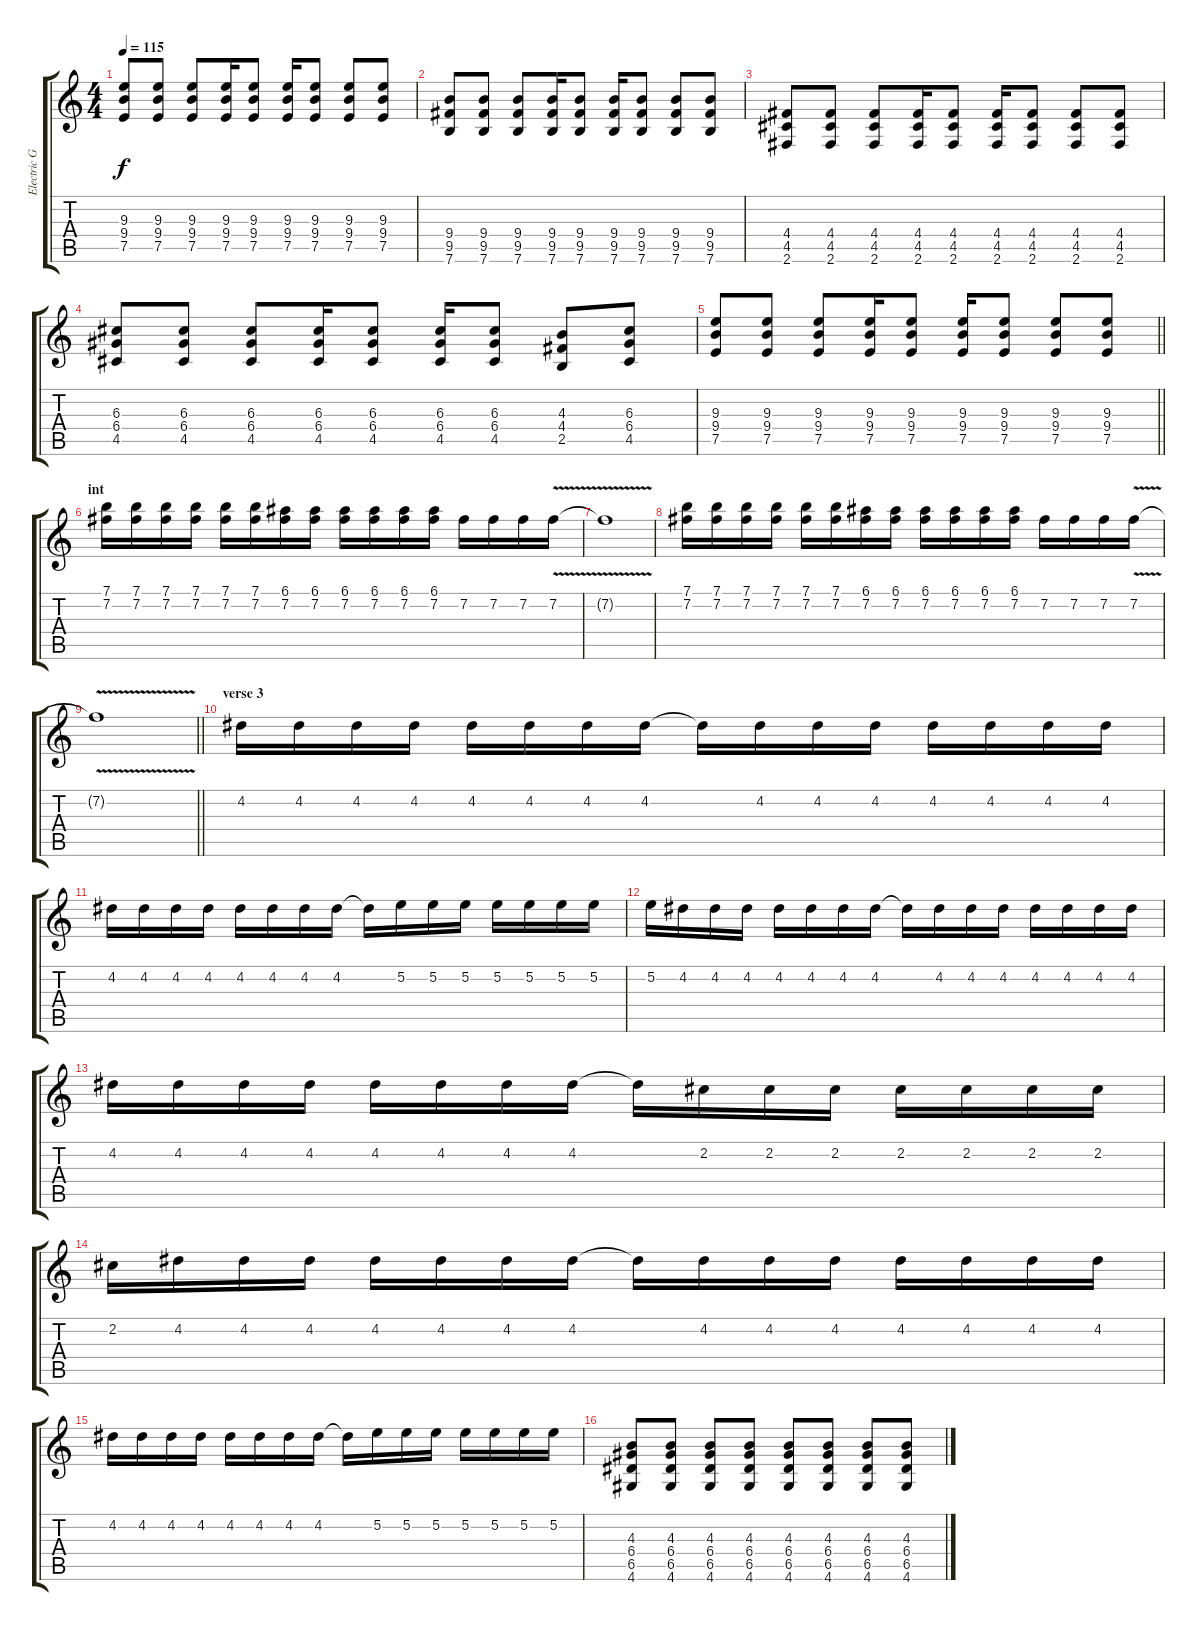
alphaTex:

\track ("Electric Guitar" "Electric G") {instrument distortionguitar}
\staff {score tabs}
\tuning (E4 B3 G3 D3 A2 E2) {hide}
\ts (4 4)
\tempo 115
\clef g2
\ks c
(9.3 9.4 7.5).8{dy f} (9.3 9.4 7.5).8 (9.3 9.4 7.5).8 (9.3 9.4 7.5).16 (9.3 9.4 7.5).8 (9.3 9.4 7.5).16 (9.3 9.4 7.5).8 (9.3 9.4 7.5).8 (9.3 9.4 7.5).8 |
(9.4 9.5 7.6).8 (9.4 9.5 7.6).8 (9.4 9.5 7.6).8 (9.4 9.5 7.6).16 (9.4 9.5 7.6).8 (9.4 9.5 7.6).16 (9.4 9.5 7.6).8 (9.4 9.5 7.6).8 (9.4 9.5 7.6).8 |
(4.4 4.5 2.6).8 (4.4 4.5 2.6).8 (4.4 4.5 2.6).8 (4.4 4.5 2.6).16 (4.4 4.5 2.6).8 (4.4 4.5 2.6).16 (4.4 4.5 2.6).8 (4.4 4.5 2.6).8 (4.4 4.5 2.6).8 |
(6.3 6.4 4.5).8 (6.3 6.4 4.5).8 (6.3 6.4 4.5).8 (6.3 6.4 4.5).16 (6.3 6.4 4.5).8 (6.3 6.4 4.5).16 (6.3 6.4 4.5).8 (4.3 4.4 2.5).8 (6.3 6.4 4.5).8 |
\barLineRight lightlight
(9.3 9.4 7.5).8 (9.3 9.4 7.5).8 (9.3 9.4 7.5).8 (9.3 9.4 7.5).16 (9.3 9.4 7.5).8 (9.3 9.4 7.5).16 (9.3 9.4 7.5).8 (9.3 9.4 7.5).8 (9.3 9.4 7.5).8 |
\section ("" "int")
(7.1 7.2).16 (7.1 7.2).16 (7.1 7.2).16 (7.1 7.2).16 (7.1 7.2).16 (7.1 7.2).16 (6.1 7.2).16 (6.1 7.2).16 (6.1 7.2).16 (6.1 7.2).16 (6.1 7.2).16 (6.1 7.2).16 7.2.16 7.2.16 7.2.16 7.2{v}.16 |
7.2{t}.1 |
(7.1 7.2).16 (7.1 7.2).16 (7.1 7.2).16 (7.1 7.2).16 (7.1 7.2).16 (7.1 7.2).16 (6.1 7.2).16 (6.1 7.2).16 (6.1 7.2).16 (6.1 7.2).16 (6.1 7.2).16 (6.1 7.2).16 7.2.16 7.2.16 7.2.16 7.2{v}.16 |
\barLineRight lightlight
7.2{t}.1 |
\section ("" "verse 3")
4.2.16 4.2.16 4.2.16 4.2.16 4.2.16 4.2.16 4.2.16 4.2.16 4.2{t}.16 4.2.16 4.2.16 4.2.16 4.2.16 4.2.16 4.2.16 4.2.16 |
4.2.16 4.2.16 4.2.16 4.2.16 4.2.16 4.2.16 4.2.16 4.2.16 4.2{t}.16 5.2.16 5.2.16 5.2.16 5.2.16 5.2.16 5.2.16 5.2.16 |
5.2.16 4.2.16 4.2.16 4.2.16 4.2.16 4.2.16 4.2.16 4.2.16 4.2{t}.16 4.2.16 4.2.16 4.2.16 4.2.16 4.2.16 4.2.16 4.2.16 |
4.2.16 4.2.16 4.2.16 4.2.16 4.2.16 4.2.16 4.2.16 4.2.16 4.2{t}.16 2.2.16 2.2.16 2.2.16 2.2.16 2.2.16 2.2.16 2.2.16 |
2.2.16 4.2.16 4.2.16 4.2.16 4.2.16 4.2.16 4.2.16 4.2.16 4.2{t}.16 4.2.16 4.2.16 4.2.16 4.2.16 4.2.16 4.2.16 4.2.16 |
4.2.16 4.2.16 4.2.16 4.2.16 4.2.16 4.2.16 4.2.16 4.2.16 4.2{t}.16 5.2.16 5.2.16 5.2.16 5.2.16 5.2.16 5.2.16 5.2.16 |
(4.3 6.4 6.5 4.6).8 (4.3 6.4 6.5 4.6).8 (4.3 6.4 6.5 4.6).8 (4.3 6.4 6.5 4.6).8 (4.3 6.4 6.5 4.6).8 (4.3 6.4 6.5 4.6).8 (4.3 6.4 6.5 4.6).8 (4.3 6.4 6.5 4.6).8
